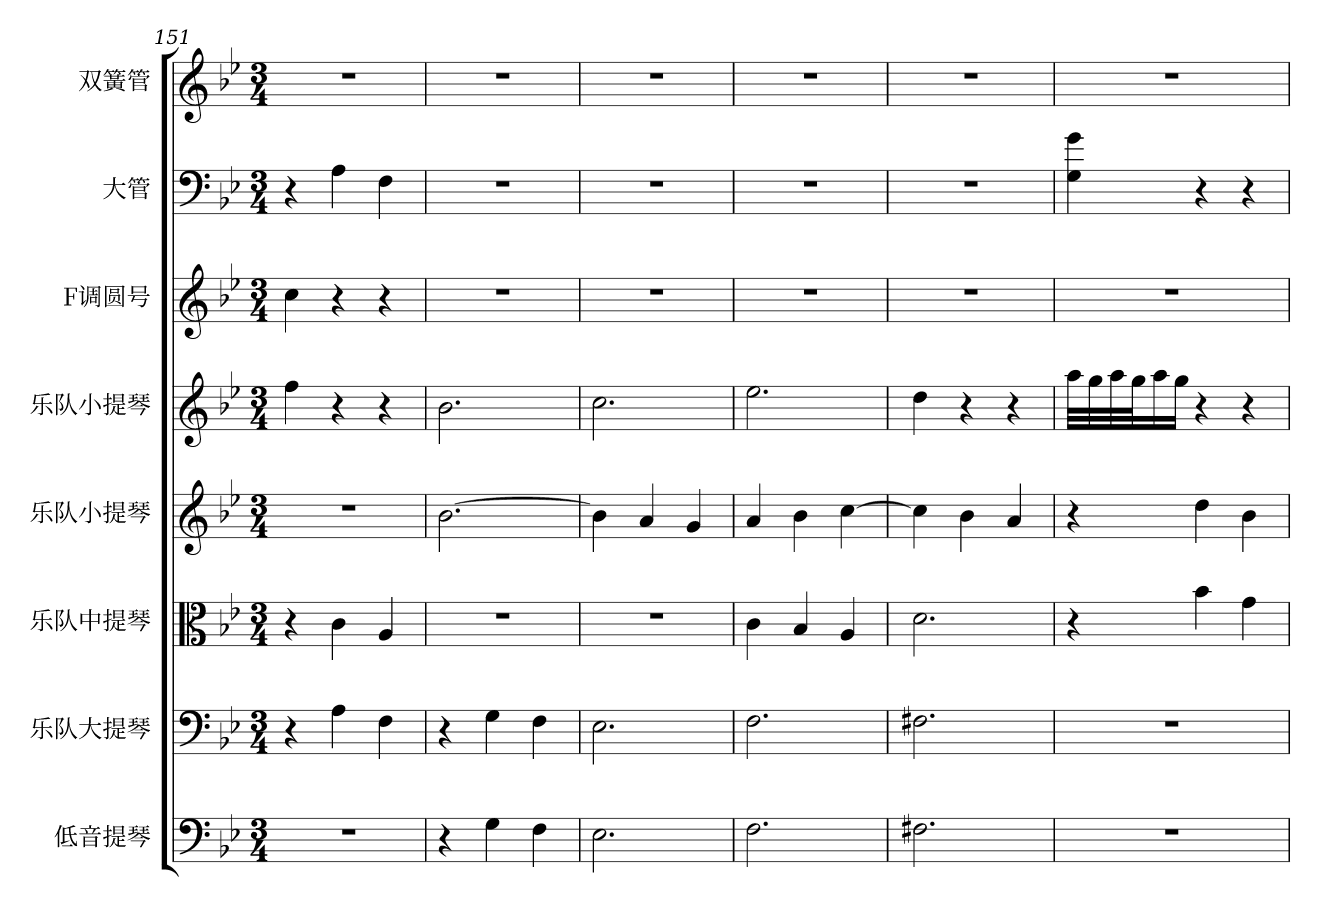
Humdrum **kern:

**kern	**kern	**kern	**kern	**kern	**kern	**kern	**kern
*part8	*part7	*part6	*part5	*part4	*part3	*part2	*part1
*staff8	*staff7	*staff6	*staff5	*staff4	*staff3	*staff2	*staff1
*I"低音提琴	*I"乐队大提琴	*I"乐队中提琴	*I"乐队小提琴	*I"乐队小提琴	*I"F调圆号	*I"大管	*I"双簧管
*clefF4	*clefF4	*clefC3	*clefG2	*clefG2	*clefG2	*clefF4	*clefG2
*ITrd7c12	*	*	*	*	*ITrd4c7	*	*
*k[b-e-]	*k[b-e-]	*k[b-e-]	*k[b-e-]	*k[b-e-]	*k[b-e-a-]	*k[b-e-]	*k[b-e-]
*M3/4	*M3/4	*M3/4	*M3/4	*M3/4	*M3/4	*M3/4	*M3/4
=151	=151	=151	=151	=151	=151	=151	=151
2.r	4r	4r	2.r	4ff\	4f\	4r	2.r
.	4A\	4c\	.	4r	4r	4A\	.
.	4F\	4A/	.	4r	4r	4F\	.
=152	=152	=152	=152	=152	=152	=152	=152
4r	4r	2.r	[2.b-\	2.b-\	2.r	2.r	2.r
4GG\	4G\	.	.	.	.	.	.
4FF\	4F\	.	.	.	.	.	.
=153	=153	=153	=153	=153	=153	=153	=153
2.EE-\	2.E-\	2.r	4b-\]	2.cc\	2.r	2.r	2.r
.	.	.	4a/	.	.	.	.
.	.	.	4g/	.	.	.	.
=154	=154	=154	=154	=154	=154	=154	=154
2.FF\	2.F\	4c\	4a/	2.ee-\	2.r	2.r	2.r
.	.	4B-/	4b-\	.	.	.	.
.	.	4A/	[4cc\	.	.	.	.
=155	=155	=155	=155	=155	=155	=155	=155
2.FF#X\	2.F#X\	2.d\	4cc\]	4dd\	2.r	2.r	2.r
.	.	.	4b-\	4r	.	.	.
.	.	.	4a/	4r	.	.	.
=156	=156	=156	=156	=156	=156	=156	=156
2.r	2.r	4r	4r	32aa\LLL	2.r	4G\ 4g\	2.r
.	.	.	.	32gg\	.	.	.
.	.	.	.	32aa\	.	.	.
.	.	.	.	32gg\J	.	.	.
.	.	.	.	16aa\	.	.	.
.	.	.	.	16gg\JJ	.	.	.
.	.	4b-\	4dd\	4r	.	4r	.
.	.	4g\	4b-\	4r	.	4r	.
=	=	=	=	=	=	=	=
*-	*-	*-	*-	*-	*-	*-	*-
